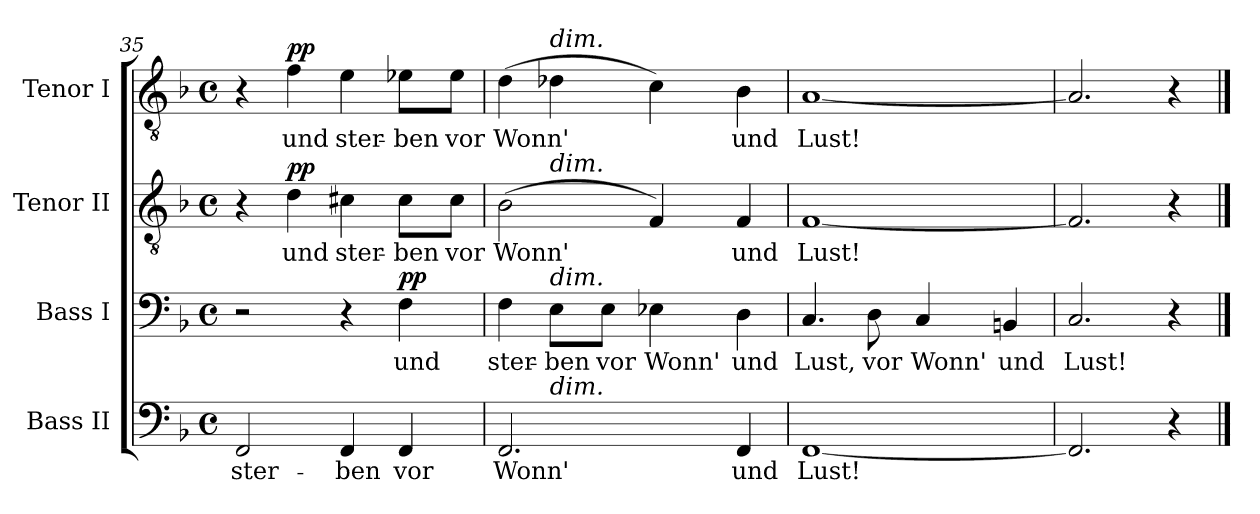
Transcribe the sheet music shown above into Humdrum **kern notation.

**kern	**text	**kern	**text	**dynam	**kern	**text	**dynam	**kern	**text	**dynam
*part4	*part4	*part3	*part3	*part3	*part2	*part2	*part2	*part1	*part1	*part1
*staff4	*staff4	*staff3	*staff3	*staff3	*staff2	*staff2	*staff2	*staff1	*staff1	*staff1
*I"Bass II	*	*I"Bass I	*	*	*I"Tenor II	*	*	*I"Tenor I	*	*
*I'B.	*	*I'B.	*	*	*I'T.	*	*	*I'T.	*	*
*clefF4	*	*clefF4	*	*	*clefGv2	*	*	*clefGv2	*	*
*	*	*	*	*	*ITrd7c12	*	*	*ITrd7c12	*	*
*k[b-]	*	*k[b-]	*	*	*k[b-]	*	*	*k[b-]	*	*
*F:	*	*F:	*	*	*F:	*	*	*F:	*	*
*M4/4	*	*M4/4	*	*	*M4/4	*	*	*M4/4	*	*
*met(c)	*	*met(c)	*	*	*met(c)	*	*	*met(c)	*	*
=35	=35	=35	=35	=35	=35	=35	=35	=35	=35	=35
!	!LO:LY:b:color=#000000	!	!	!	!	!	!	!	!	!
2FFi/	ster-	2r	.	.	4r	.	.	4r	.	.
!	!	!	!	!	!	!LO:LY:b:color=#000000	!	!	!	!
!	!	!	!	!	!	!	!	!	!LO:LY:b:color=#000000	!
.	.	.	.	.	4Di\	und	pp	4Fi\	und	pp
!	!LO:LY:b:color=#000000	!	!	!	!	!	!	!	!	!
!	!	!	!	!	!	!LO:LY:b:color=#000000	!	!	!	!
!	!	!	!	!	!	!	!	!	!LO:LY:b:color=#000000	!
4FFi/	-ben	4r	.	.	4C#Xi\	ster-	.	4Ei\	ster-	.
!	!LO:LY:b:color=#000000	!	!	!	!	!	!	!	!	!
!	!	!	!LO:LY:b:color=#000000	!	!	!	!	!	!	!
!	!	!	!	!	!	!LO:LY:b:color=#000000	!	!	!	!
!	!	!	!	!	!	!	!	!	!LO:LY:b:color=#000000	!
4FFi/	vor	4Fi\	und	pp	8C#i\L	-ben	.	8E-Xi\L	-ben	.
!	!	!	!	!	!	!LO:LY:b:color=#000000	!	!	!	!
!	!	!	!	!	!	!	!	!	!LO:LY:b:color=#000000	!
.	.	.	.	.	8C#i\J	vor	.	8E-i\J	vor	.
=36	=36	=36	=36	=36	=36	=36	=36	=36	=36	=36
!	!LO:LY:b:color=#000000	!	!	!	!	!	!	!	!	!
!	!	!	!LO:LY:b:color=#000000	!	!	!	!	!	!	!
!	!	!	!	!	!	!LO:LY:b:color=#000000	!	!	!	!
!	!	!	!	!	!	!	!	!	!LO:LY:b:color=#000000	!
*^	*	*	*	*	*^	*	*	*	*	*
2.FFi/	4ryy	Wonn'	4Fi\	ster-	.	(2BB-i\	4ryy	Wonn'	.	(4Di\	Wonn'	.
!	!	!	!	!	!	!	!	!	!	!LO:TX:a:i:t=dim.	!	!
!	!	!	!	!	!	!	!LO:TX:a:i:t=dim.	!	!	!	!	!
!	!	!	!LO:TX:a:i:t=dim.	!	!	!	!	!	!	!	!	!
!	!LO:TX:a:i:t=dim.	!	!	!	!	!	!	!	!	!	!	!
!	!	!	!	!LO:LY:b:color=#000000	!	!	!	!	!	!	!	!
.	2.ryy	.	8Ei\L	-ben	.	.	2.ryy	.	.	4D-Xi\	.	.
!	!	!	!	!LO:LY:b:color=#000000	!	!	!	!	!	!	!	!
.	.	.	8Ei\J	vor	.	.	.	.	.	.	.	.
!	!	!	!	!LO:LY:b:color=#000000	!	!	!	!	!	!	!	!
.	.	.	4E-Xi\	Wonn'	.	4FFi/)	.	.	.	4Ci\)	.	.
!	!	!LO:LY:b:color=#000000	!	!	!	!	!	!	!	!	!	!
!	!	!	!	!LO:LY:b:color=#000000	!	!	!	!	!	!	!	!
!	!	!	!	!	!	!	!	!LO:LY:b:color=#000000	!	!	!	!
!	!	!	!	!	!	!	!	!	!	!	!LO:LY:b:color=#000000	!
4FFi/	.	und	4Di\	und	.	4FFi/	.	und	.	4BB-i\	und	.
*v	*v	*	*	*	*	*v	*v	*	*	*	*	*
=37	=37	=37	=37	=37	=37	=37	=37	=37	=37	=37
*^	*	*	*	*	*^	*	*	*	*	*
!	!	!LO:LY:b:color=#000000	!	!	!	!	!	!	!	!	!	!
*v	*v	*	*	*	*	*v	*v	*	*	*	*	*
*^	*	*	*	*	*^	*	*	*	*	*
!	!	!	!	!LO:LY:b:color=#000000	!	!	!	!	!	!	!	!
*v	*v	*	*	*	*	*v	*v	*	*	*	*	*
*^	*	*	*	*	*^	*	*	*	*	*
!	!	!	!	!	!	!	!	!LO:LY:b:color=#000000	!	!	!	!
*v	*v	*	*	*	*	*v	*v	*	*	*	*	*
*^	*	*	*	*	*^	*	*	*	*	*
!	!	!	!	!	!	!	!	!	!	!	!LO:LY:b:color=#000000	!
*v	*v	*	*	*	*	*v	*v	*	*	*	*	*
[1FFi	Lust!	4.Ci/	Lust,	.	[1FFi	Lust!	.	[1AAi	Lust!	.
!	!	!	!LO:LY:b:color=#000000	!	!	!	!	!	!	!
.	.	8Di\	vor	.	.	.	.	.	.	.
!	!	!	!LO:LY:b:color=#000000	!	!	!	!	!	!	!
.	.	4Ci/	Wonn'	.	.	.	.	.	.	.
!	!	!	!LO:LY:b:color=#000000	!	!	!	!	!	!	!
.	.	4BBni/	und	.	.	.	.	.	.	.
=38	=38	=38	=38	=38	=38	=38	=38	=38	=38	=38
!	!	!	!LO:LY:b:color=#000000	!	!	!	!	!	!	!
2.FFi/]	.	2.Ci/	Lust!	.	2.FFi/]	.	.	2.AAi/]	.	.
4r	.	4r	.	.	4r	.	.	4r	.	.
==	==	==	==	==	==	==	==	==	==	==
*-	*-	*-	*-	*-	*-	*-	*-	*-	*-	*-
